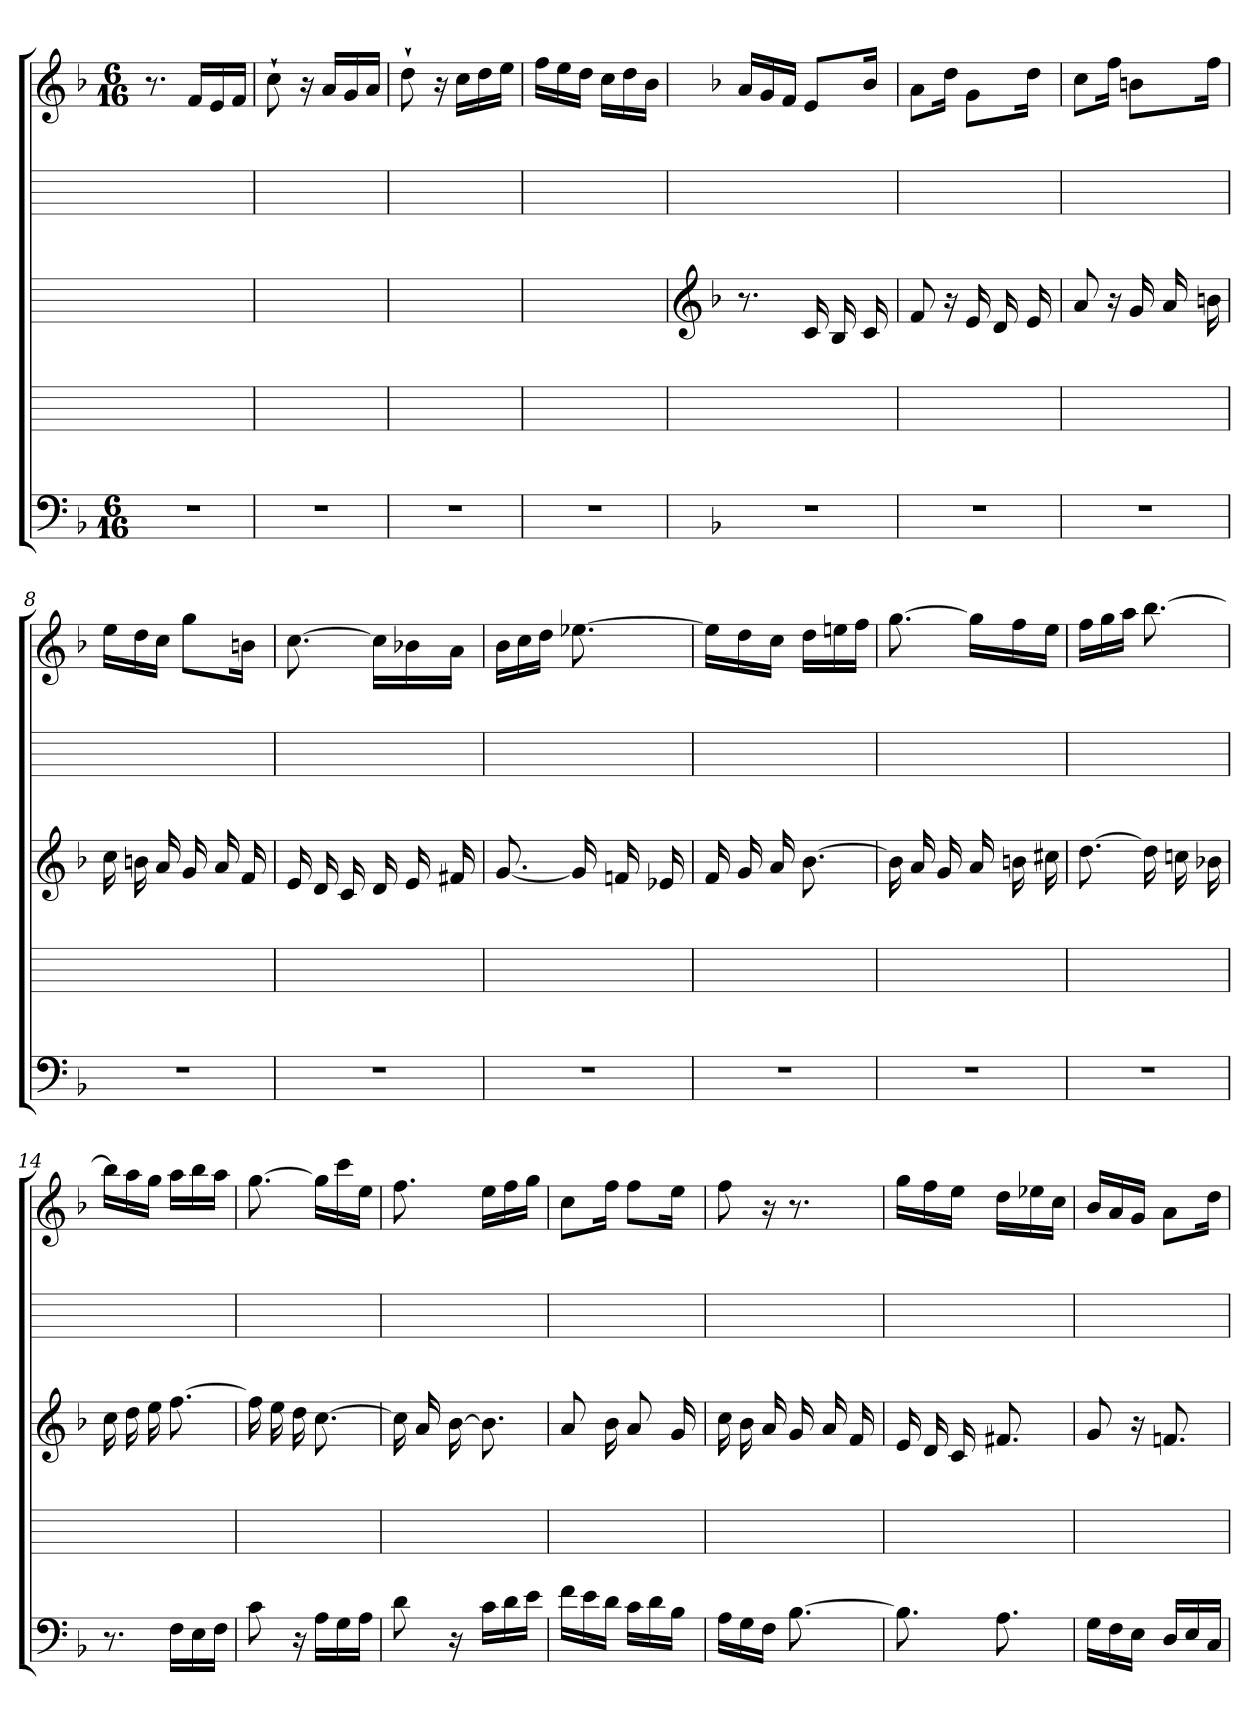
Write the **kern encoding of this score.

**kern	**kern	**kern	**kern	**kern
*part5	*part4	*part3	*part2	*part1
*staff5	*staff4	*staff3	*staff2	*staff1
*clefF4	*	*	*	*clefG2
*k[b-]	*	*	*	*k[b-]
*F:	*	*	*	*F:
*M6/16	*	*	*	*M6/16
*MM78	*MM78	*MM78	*MM78	*MM78
=1	=1	=1	=1	=1
4.r	4.ryy	4.ryy	4.ryy	8.r
.	.	.	.	16f/LL
.	.	.	.	16e/
.	.	.	.	16f/JJ
=2	=2	=2	=2	=2
4.r	4.ryy	4.ryy	4.ryy	8cc`
.	.	.	.	16r
.	.	.	.	16a/LL
.	.	.	.	16g/
.	.	.	.	16a/JJ
=3	=3	=3	=3	=3
4.r	4.ryy	4.ryy	4.ryy	8dd`
.	.	.	.	16r
.	.	.	.	16cc\LL
.	.	.	.	16dd\
.	.	.	.	16ee\JJ
=4	=4	=4	=4	=4
4.r	4.ryy	4.ryy	4.ryy	16ff\LL
.	.	.	.	16ee\
.	.	.	.	16dd\JJ
.	.	.	.	16cc\LL
.	.	.	.	16dd\
.	.	.	.	16b-\JJ
=5	=5	=5	=5	=5
*	*	*clefG2	*	*
*	*	*k[b-]	*	*
4.r	4.ryy	8.r	4.ryy	16a/LL
.	.	.	.	16g/
.	.	.	.	16f/JJ
.	.	16c	.	8e/L
.	.	16B-	.	.
.	.	16c	.	16b-/Jk
=6	=6	=6	=6	=6
4.r	4.ryy	8f	4.ryy	8a\L
.	.	16r	.	16dd\Jk
.	.	16e	.	8g\L
.	.	16d	.	.
.	.	16e	.	16dd\Jk
=7	=7	=7	=7	=7
4.r	4.ryy	8a	4.ryy	8cc\L
.	.	16r	.	16ff\Jk
.	.	16g	.	8bn\L
.	.	16a	.	.
.	.	16bn	.	16ff\Jk
=8	=8	=8	=8	=8
4.r	4.ryy	16cc	4.ryy	16ee\LL
.	.	16bn	.	16dd\
.	.	16a	.	16cc\JJ
.	.	16g	.	8gg\L
.	.	16a	.	.
.	.	16f	.	16bn\Jk
=9	=9	=9	=9	=9
4.r	4.ryy	16e	4.ryy	[8.cc
.	.	16d	.	.
.	.	16c	.	.
.	.	16d	.	16cc\LL]
.	.	16e	.	16b-X\
.	.	16f#X	.	16a\JJ
=10	=10	=10	=10	=10
4.r	4.ryy	[8.g	4.ryy	16b-\LL
.	.	.	.	16cc\
.	.	.	.	16dd\JJ
.	.	16g]	.	[8.ee-X
.	.	16fn	.	.
.	.	16e-X	.	.
=11	=11	=11	=11	=11
4.r	4.ryy	16f	4.ryy	16ee-\LL]
.	.	16g	.	16dd\
.	.	16a	.	16cc\JJ
.	.	[8.b-	.	16dd\LL
.	.	.	.	16een\
.	.	.	.	16ff\JJ
=12	=12	=12	=12	=12
4.r	4.ryy	16b-]	4.ryy	[8.gg
.	.	16a	.	.
.	.	16g	.	.
.	.	16a	.	16gg\LL]
.	.	16bn	.	16ff\
.	.	16cc#X	.	16ee\JJ
=13	=13	=13	=13	=13
4.r	4.ryy	[8.dd	4.ryy	16ff\LL
.	.	.	.	16gg\
.	.	.	.	16aa\JJ
.	.	16dd]	.	[8.bb-
.	.	16ccn	.	.
.	.	16b-X	.	.
=14	=14	=14	=14	=14
8.r	4.ryy	16cc	4.ryy	16bb-\LL]
.	.	16dd	.	16aa\
.	.	16ee	.	16gg\JJ
16F\LL	.	[8.ff	.	16aa\LL
16E\	.	.	.	16bb-\
16F\JJ	.	.	.	16aa\JJ
=15	=15	=15	=15	=15
8c	4.ryy	16ff]	4.ryy	[8.gg
.	.	16ee	.	.
16r	.	16dd	.	.
16A\LL	.	[8.cc	.	16gg\LL]
16G\	.	.	.	16ccc\
16A\JJ	.	.	.	16ee\JJ
=16	=16	=16	=16	=16
8d	4.ryy	16cc]	4.ryy	8.ff
.	.	16a	.	.
16r	.	[16b-	.	.
16c\LL	.	8.b-]	.	16ee\LL
16d\	.	.	.	16ff\
16e\JJ	.	.	.	16gg\JJ
=17	=17	=17	=17	=17
16f\LL	4.ryy	8a	4.ryy	8cc\L
16e\	.	.	.	.
16d\JJ	.	16b-	.	16ff\Jk
16c\LL	.	8a	.	8ff\L
16d\	.	.	.	.
16B-\JJ	.	16g	.	16ee\Jk
=18	=18	=18	=18	=18
16A\LL	4.ryy	16cc	4.ryy	8ff
16G\	.	16b-	.	.
16F\JJ	.	16a	.	16r
[8.B-	.	16g	.	8.r
.	.	16a	.	.
.	.	16f	.	.
=19	=19	=19	=19	=19
8.B-]	4.ryy	16e	4.ryy	16gg\LL
.	.	16d	.	16ff\
.	.	16c	.	16ee\JJ
8.A	.	8.f#X	.	16dd\LL
.	.	.	.	16ee-X\
.	.	.	.	16cc\JJ
=20	=20	=20	=20	=20
16G\LL	4.ryy	8g	4.ryy	16b-/LL
16F\	.	.	.	16a/
16E\JJ	.	16r	.	16g/JJ
16D/LL	.	[8.fn	.	8a\L
16E/	.	.	.	.
16C/JJ	.	.	.	16dd\Jk
=	=	=	=	=
*-	*-	*-	*-	*-
